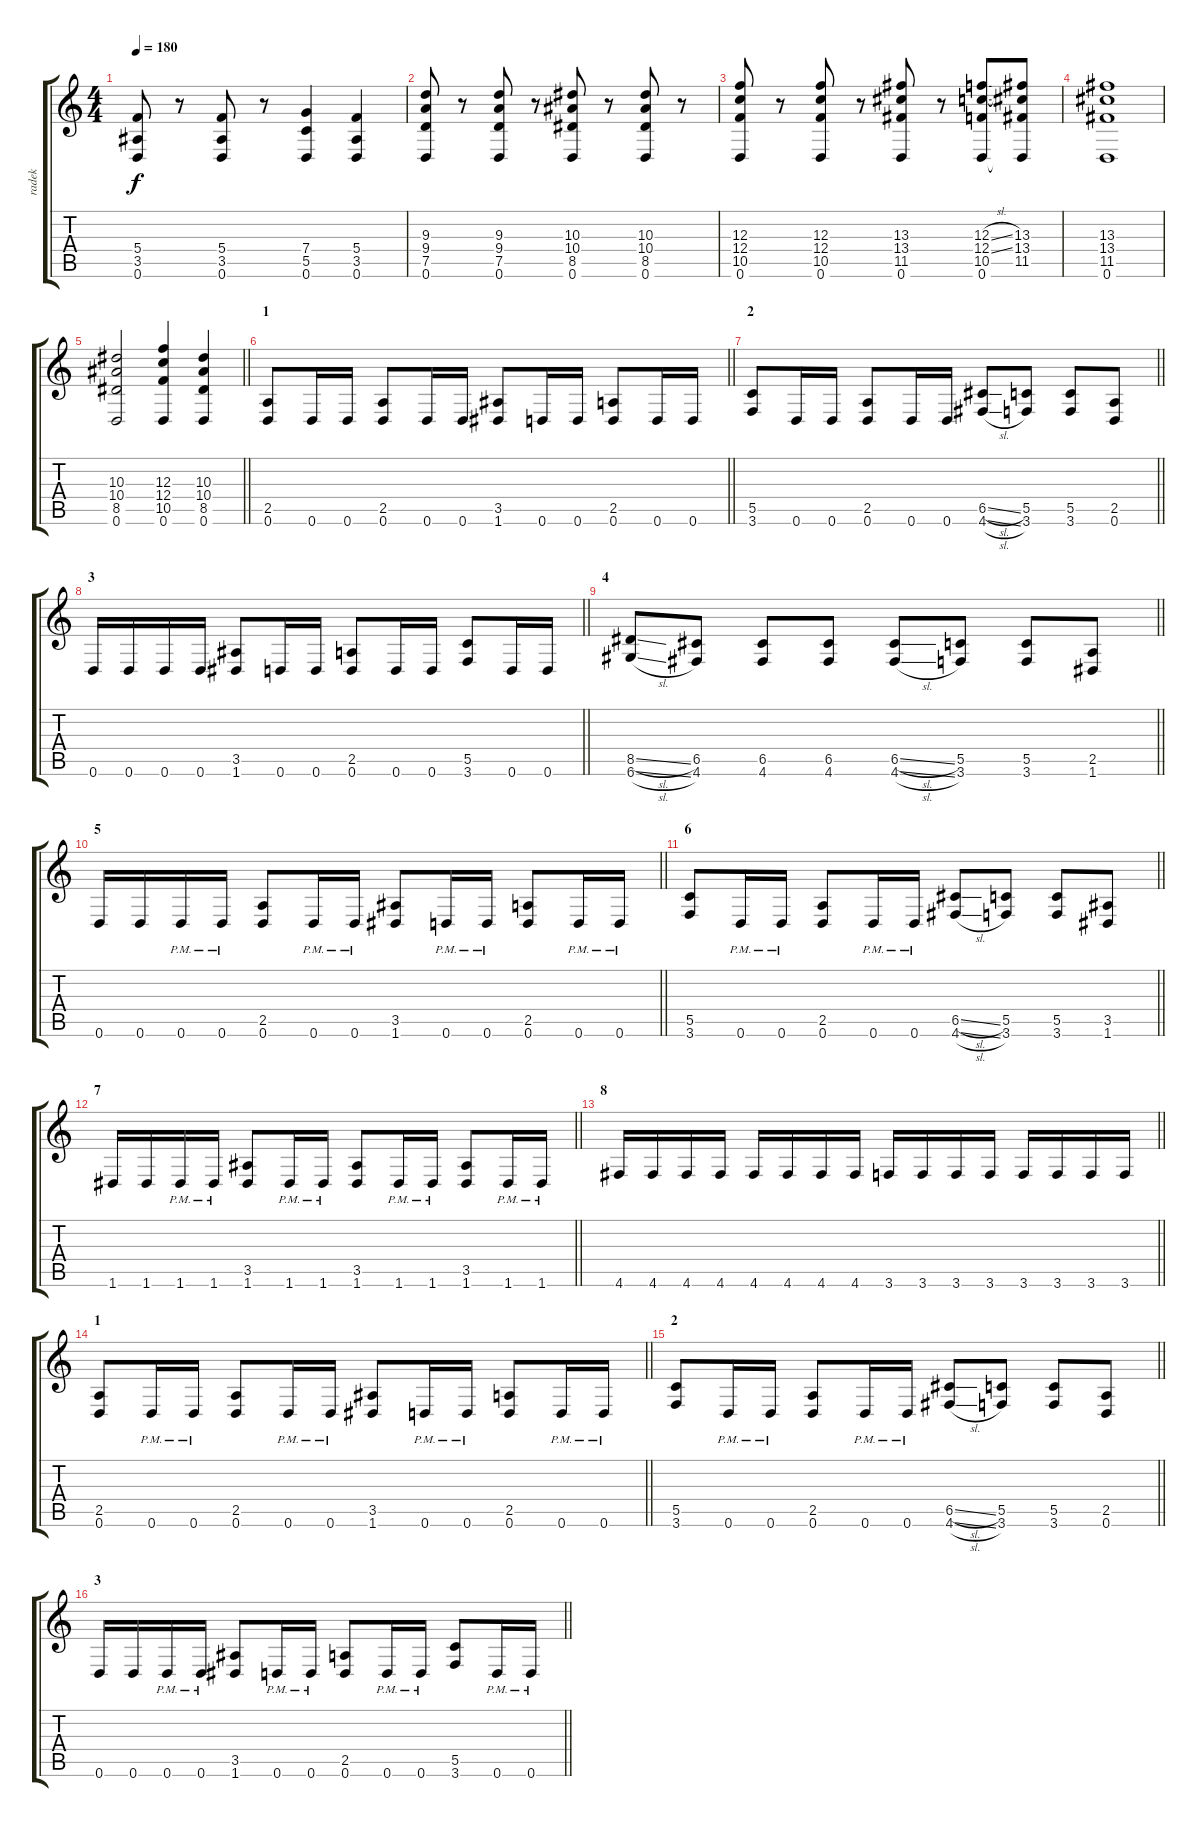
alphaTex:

\track ("radek" "radek") {instrument distortionguitar}
\staff {score tabs}
\tuning (D4 A3 F3 C3 G2 D2) {hide}
\ts (4 4)
\tempo 180
\clef g2
\ks c
(5.4 3.5 0.6).8{dy f} r.8 (5.4 3.5 0.6).8 r.8 (7.4 5.5 0.6).4 (5.4 3.5 0.6).4 |
(9.3 9.4 7.5 0.6).8 r.8 (9.3 9.4 7.5 0.6).8 r.8 (10.3 10.4 8.5 0.6).8 r.8 (10.3 10.4 8.5 0.6).8 r.8 |
(12.3 12.4 10.5 0.6).8 r.8 (12.3 12.4 10.5 0.6).8 r.8 (13.3 13.4 11.5 0.6).8 r.8 (12.3{sl} 12.4{sl} 10.5 0.6).8 (13.3 13.4 11.5 0.6{t}).8 |
(13.3 13.4 11.5 0.6).1 |
\barLineRight lightlight
(10.3 10.4 8.5 0.6).2 (12.3 12.4 10.5 0.6).4 (10.3 10.4 8.5 0.6).4 |
\section ("" "1")
\barLineRight lightlight
(2.5 0.6).8 0.6.16 0.6.16 (2.5 0.6).8 0.6.16 0.6.16 (3.5 1.6).8 0.6.16 0.6.16 (2.5 0.6).8 0.6.16 0.6.16 |
\section ("" "2")
\barLineRight lightlight
(5.5 3.6).8 0.6.16 0.6.16 (2.5 0.6).8 0.6.16 0.6.16 (6.5{sl} 4.6{sl}).8 (5.5 3.6).8 (5.5 3.6).8 (2.5 0.6).8 |
\section ("" "3")
\barLineRight lightlight
0.6.16 0.6.16 0.6.16 0.6.16 (3.5 1.6).8 0.6.16 0.6.16 (2.5 0.6).8 0.6.16 0.6.16 (5.5 3.6).8 0.6.16 0.6.16 |
\section ("" "4")
\barLineRight lightlight
(8.5{sl} 6.6{sl}).8 (6.5 4.6).8 (6.5 4.6).8 (6.5 4.6).8 (6.5{sl} 4.6{sl}).8 (5.5 3.6).8 (5.5 3.6).8 (2.5 1.6).8 |
\section ("" "5")
\barLineRight lightlight
0.6.16 0.6.16 0.6{pm}.16 0.6{pm}.16 (2.5 0.6).8 0.6{pm}.16 0.6{pm}.16 (3.5 1.6).8 0.6{pm}.16 0.6{pm}.16 (2.5 0.6).8 0.6{pm}.16 0.6{pm}.16 |
\section ("" "6")
\barLineRight lightlight
(5.5 3.6).8 0.6{pm}.16 0.6{pm}.16 (2.5 0.6).8 0.6{pm}.16 0.6{pm}.16 (6.5{sl} 4.6{sl}).8 (5.5 3.6).8 (5.5 3.6).8 (3.5 1.6).8 |
\section ("" "7")
\barLineRight lightlight
1.6.16 1.6.16 1.6{pm}.16 1.6{pm}.16 (3.5 1.6).8 1.6{pm}.16 1.6{pm}.16 (3.5 1.6).8 1.6{pm}.16 1.6{pm}.16 (3.5 1.6).8 1.6{pm}.16 1.6{pm}.16 |
\section ("" "8")
\barLineRight lightlight
4.6.16 4.6.16 4.6.16 4.6.16 4.6.16 4.6.16 4.6.16 4.6.16 3.6.16 3.6.16 3.6.16 3.6.16 3.6.16 3.6.16 3.6.16 3.6.16 |
\section ("" "1")
\barLineRight lightlight
(2.5 0.6).8 0.6{pm}.16 0.6{pm}.16 (2.5 0.6).8 0.6{pm}.16 0.6{pm}.16 (3.5 1.6).8 0.6{pm}.16 0.6{pm}.16 (2.5 0.6).8 0.6{pm}.16 0.6{pm}.16 |
\section ("" "2")
\barLineRight lightlight
(5.5 3.6).8 0.6{pm}.16 0.6{pm}.16 (2.5 0.6).8 0.6{pm}.16 0.6{pm}.16 (6.5{sl} 4.6{sl}).8 (5.5 3.6).8 (5.5 3.6).8 (2.5 0.6).8 |
\section ("" "3")
\barLineRight lightlight
0.6.16 0.6.16 0.6{pm}.16 0.6{pm}.16 (3.5 1.6).8 0.6{pm}.16 0.6{pm}.16 (2.5 0.6).8 0.6{pm}.16 0.6{pm}.16 (5.5 3.6).8 0.6{pm}.16 0.6{pm}.16
